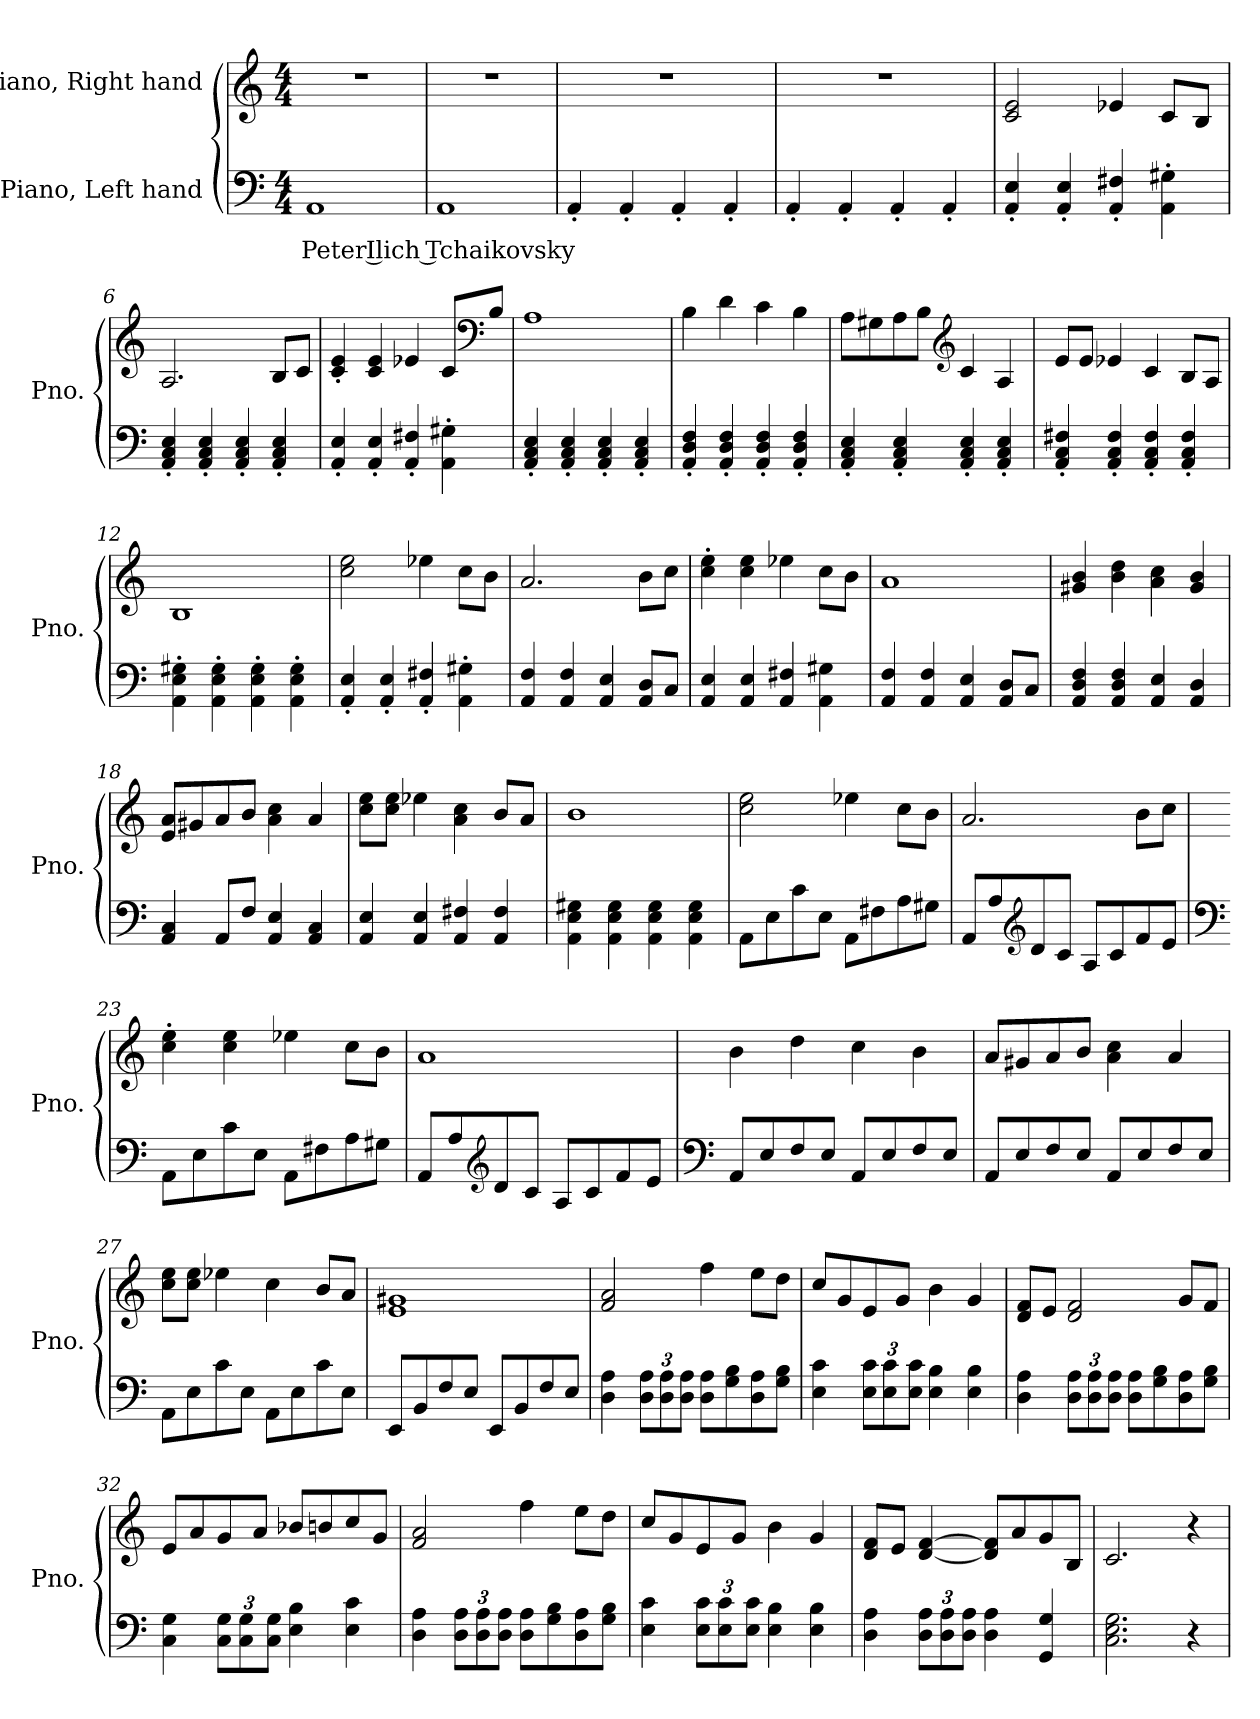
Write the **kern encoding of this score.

**kern	**text	**kern
*part2	*part2	*part1
*staff2	*staff2	*staff1
*I"Piano, Left hand	*	*I"Piano, Right hand
*I'Pno.	*	*I'Pno.
*clefF4	*	*clefG2
*k[]	*	*k[]
*M4/4	*	*M4/4
*MM120	*	*MM120
=1	=1	=1
!	!LO:LY:b	!
1AA	Peter Ilich Tchaikovsky	1r
=2	=2	=2
1AA	.	1r
=3	=3	=3
4AA'/	.	1r
4AA'/	.	.
4AA'/	.	.
4AA'/	.	.
=4	=4	=4
4AA'/	.	1r
4AA'/	.	.
4AA'/	.	.
4AA'/	.	.
=5	=5	=5
4AA/' 4E/'	.	2c/ 2e/
4AA/' 4E/'	.	.
4AA/' 4F#X/'	.	4e-X/
4AA\' 4G#X\'	.	8c/L
.	.	8B/J
!!LO:LB:g=z
=6	=6	=6
4AA/' 4C/' 4E/'	.	2.A/
4AA/' 4C/' 4E/'	.	.
4AA/' 4C/' 4E/'	.	.
4AA/' 4C/' 4E/'	.	8B/L
.	.	8c/J
=7	=7	=7
4AA/' 4E/'	.	4c/' 4e/'
4AA/' 4E/'	.	4c/ 4e/
4AA/' 4F#X/'	.	4e-X/
4AA\' 4G#X\'	.	8c/L
*	*	*clefF4
.	.	8B/J
=8	=8	=8
4AA/' 4C/' 4E/'	.	1A
4AA/' 4C/' 4E/'	.	.
4AA/' 4C/' 4E/'	.	.
4AA/' 4C/' 4E/'	.	.
=9	=9	=9
4AA/' 4D/' 4F/'	.	4B\
4AA/' 4D/' 4F/'	.	4d\
4AA/' 4D/' 4F/'	.	4c\
4AA/' 4D/' 4F/'	.	4B\
=10	=10	=10
4AA/' 4C/' 4E/'	.	8A\L
.	.	8G#X\
4AA/' 4C/' 4E/'	.	8A\
.	.	8B\J
*	*	*clefG2
4AA/' 4C/' 4E/'	.	4c/
4AA/' 4C/' 4E/'	.	4A/
=11	=11	=11
4AA/' 4C/' 4F#X/'	.	8e/L
.	.	8e/J
4AA/' 4C/' 4F#/'	.	4e-X/
4AA/' 4C/' 4F#/'	.	4c/
4AA/' 4C/' 4F#/'	.	8B/L
.	.	8A/J
!!LO:LB:g=z
=12	=12	=12
4AA\' 4E\' 4G#X\'	.	1B
4AA\' 4E\' 4G#\'	.	.
4AA\' 4E\' 4G#\'	.	.
4AA\' 4E\' 4G#\'	.	.
=13	=13	=13
4AA/' 4E/'	.	2cc\ 2ee\
4AA/' 4E/'	.	.
4AA/' 4F#X/'	.	4ee-X\
4AA\' 4G#X\'	.	8cc\L
.	.	8b\J
=14	=14	=14
4AA/ 4F/	.	2.a/
4AA/ 4F/	.	.
4AA/ 4E/	.	.
8AA/ 8D/L	.	8b\L
8C/J	.	8cc\J
=15	=15	=15
4AA/ 4E/	.	4cc\' 4ee\'
4AA/ 4E/	.	4cc\ 4ee\
4AA/ 4F#X/	.	4ee-X\
4AA\ 4G#X\	.	8cc\L
.	.	8b\J
=16	=16	=16
4AA/ 4F/	.	1a
4AA/ 4F/	.	.
4AA/ 4E/	.	.
8AA/ 8D/L	.	.
8C/J	.	.
=17	=17	=17
4AA/ 4D/ 4F/	.	4g#X/ 4b/
4AA/ 4D/ 4F/	.	4b\ 4dd\
4AA/ 4E/	.	4a\ 4cc\
4AA/ 4D/	.	4g#/ 4b/
!!LO:LB:g=z
=18	=18	=18
4AA/ 4C/	.	8e/ 8a/L
.	.	8g#X/
8AA/L	.	8a/
8F/J	.	8b/J
4AA/ 4E/	.	4a\ 4cc\
4AA/ 4C/	.	4a/
=19	=19	=19
4AA/ 4E/	.	8cc\ 8ee\L
.	.	8cc\ 8ee\J
4AA/ 4E/	.	4ee-X\
4AA/ 4F#X/	.	4a\ 4cc\
4AA/ 4F#/	.	8b/L
.	.	8a/J
=20	=20	=20
4AA\ 4E\ 4G#X\	.	1b
4AA\ 4E\ 4G#\	.	.
4AA\ 4E\ 4G#\	.	.
4AA\ 4E\ 4G#\	.	.
=21	=21	=21
8AA\L	.	2cc\ 2ee\
8E\	.	.
8c\	.	.
8E\J	.	.
8AA\L	.	4ee-X\
8F#X\	.	.
8A\	.	8cc\L
8G#X\J	.	8b\J
=22	=22	=22
8AA/L	.	2.a/
8A/	.	.
*clefG2	*	*
8d/	.	.
8c/J	.	.
8A/L	.	.
8c/	.	.
8f/	.	8b\L
8e/J	.	8cc\J
!!LO:LB:g=z
=23	=23	=23
*clefF4	*	*
8AA\L	.	4cc\' 4ee\'
8E\	.	.
8c\	.	4cc\ 4ee\
8E\J	.	.
8AA\L	.	4ee-X\
8F#X\	.	.
8A\	.	8cc\L
8G#X\J	.	8b\J
=24	=24	=24
8AA/L	.	1a
8A/	.	.
*clefG2	*	*
8d/	.	.
8c/J	.	.
8A/L	.	.
8c/	.	.
8f/	.	.
8e/J	.	.
=25	=25	=25
*clefF4	*	*
8AA/L	.	4b\
8E/	.	.
8F/	.	4dd\
8E/J	.	.
8AA/L	.	4cc\
8E/	.	.
8F/	.	4b\
8E/J	.	.
=26	=26	=26
8AA/L	.	8a/L
8E/	.	8g#X/
8F/	.	8a/
8E/J	.	8b/J
8AA/L	.	4a\ 4cc\
8E/	.	.
8F/	.	4a/
8E/J	.	.
!!LO:LB:g=z
=27	=27	=27
8AA\L	.	8cc\ 8ee\L
8E\	.	8cc\ 8ee\J
8c\	.	4ee-X\
8E\J	.	.
8AA\L	.	4cc\
8E\	.	.
8c\	.	8b/L
8E\J	.	8a/J
=28	=28	=28
8EE/L	.	1e 1g#X
8BB/	.	.
8F/	.	.
8E/J	.	.
8EE/L	.	.
8BB/	.	.
8F/	.	.
8E/J	.	.
=29	=29	=29
4D\ 4A\	.	2f/ 2a/
*Xbrackettup	*	*
12D\ 12A\L	.	.
12D\ 12A\	.	.
12D\ 12A\J	.	.
8D\ 8A\L	.	4ff\
8G\ 8B\	.	.
8D\ 8A\	.	8ee\L
8G\ 8B\J	.	8dd\J
=30	=30	=30
4E\ 4c\	.	8cc/L
.	.	8g/
12E\ 12c\L	.	8e/
12E\ 12c\	.	.
.	.	8g/J
12E\ 12c\J	.	.
4E\ 4B\	.	4b\
4E\ 4B\	.	4g/
=31	=31	=31
4D\ 4A\	.	8d/ 8f/L
.	.	8e/J
12D\ 12A\L	.	2d/ 2f/
12D\ 12A\	.	.
12D\ 12A\J	.	.
8D\ 8A\L	.	.
8G\ 8B\	.	.
8D\ 8A\	.	8g/L
8G\ 8B\J	.	8f/J
!!LO:PB:g=z
=32	=32	=32
4C\ 4G\	.	8e/L
.	.	8a/
12C\ 12G\L	.	8g/
12C\ 12G\	.	.
.	.	8a/J
12C\ 12G\J	.	.
4E\ 4B\	.	8b-X/L
.	.	8bn/
4E\ 4c\	.	8cc/
.	.	8g/J
=33	=33	=33
4D\ 4A\	.	2f/ 2a/
12D\ 12A\L	.	.
12D\ 12A\	.	.
12D\ 12A\J	.	.
8D\ 8A\L	.	4ff\
8G\ 8B\	.	.
8D\ 8A\	.	8ee\L
8G\ 8B\J	.	8dd\J
=34	=34	=34
4E\ 4c\	.	8cc/L
.	.	8g/
12E\ 12c\L	.	8e/
12E\ 12c\	.	.
.	.	8g/J
12E\ 12c\J	.	.
4E\ 4B\	.	4b\
4E\ 4B\	.	4g/
=35	=35	=35
4D\ 4A\	.	8d/ 8f/L
.	.	8e/J
12D\ 12A\L	.	[4d/ [4f/
12D\ 12A\	.	.
12D\ 12A\J	.	.
4D\ 4A\	.	8d/] 8f/]L
.	.	8a/
4GG/ 4G/	.	8g/
.	.	8B/J
=36	=36	=36
2.C\ 2.E\ 2.G\	.	2.c/
4r	.	4r
=	=	=
*-	*-	*-
